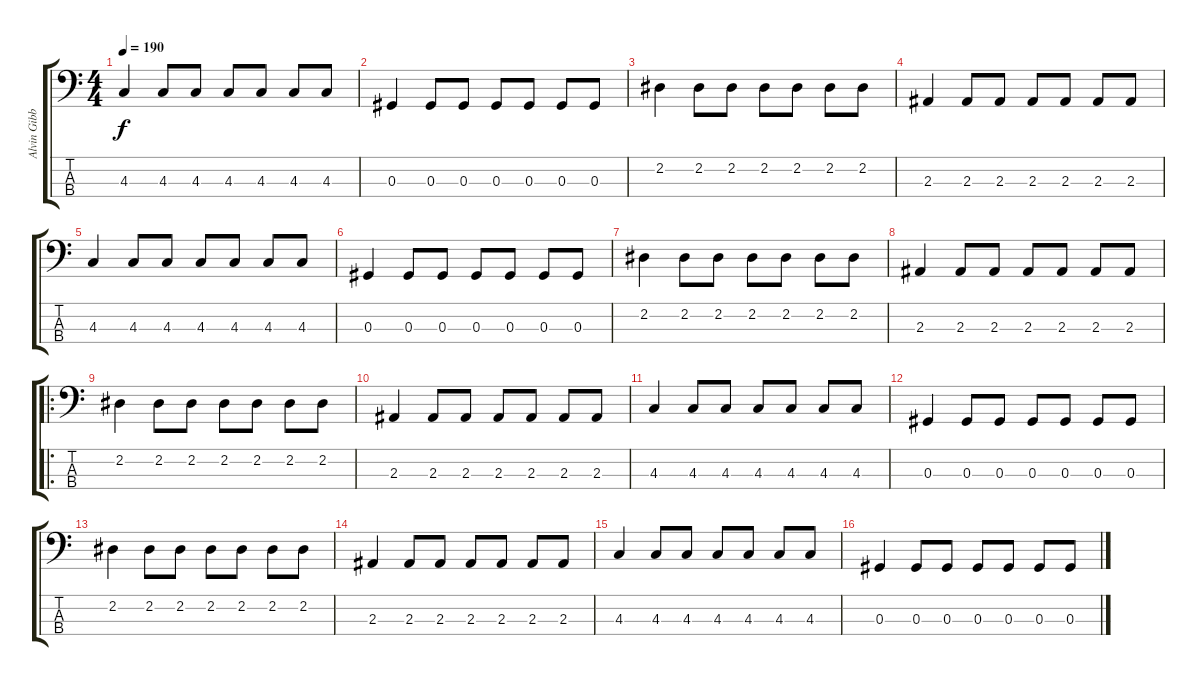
\track ("Alvin Gibbs" "Alvin Gibb") {instrument electricbassfinger}
\staff {score tabs}
\tuning (Gb2 Db2 Ab1 Eb1) {hide}
\ts (4 4)
\tempo 190
\clef f4
\ks c
4.3.4{dy f} 4.3.8 4.3.8 4.3.8 4.3.8 4.3.8 4.3.8 |
0.3.4 0.3.8 0.3.8 0.3.8 0.3.8 0.3.8 0.3.8 |
2.2.4 2.2.8 2.2.8 2.2.8 2.2.8 2.2.8 2.2.8 |
2.3.4 2.3.8 2.3.8 2.3.8 2.3.8 2.3.8 2.3.8 |
4.3.4 4.3.8 4.3.8 4.3.8 4.3.8 4.3.8 4.3.8 |
0.3.4 0.3.8 0.3.8 0.3.8 0.3.8 0.3.8 0.3.8 |
2.2.4 2.2.8 2.2.8 2.2.8 2.2.8 2.2.8 2.2.8 |
2.3.4 2.3.8 2.3.8 2.3.8 2.3.8 2.3.8 2.3.8 |
\ro
2.2.4 2.2.8 2.2.8 2.2.8 2.2.8 2.2.8 2.2.8 |
2.3.4 2.3.8 2.3.8 2.3.8 2.3.8 2.3.8 2.3.8 |
4.3.4 4.3.8 4.3.8 4.3.8 4.3.8 4.3.8 4.3.8 |
0.3.4 0.3.8 0.3.8 0.3.8 0.3.8 0.3.8 0.3.8 |
2.2.4 2.2.8 2.2.8 2.2.8 2.2.8 2.2.8 2.2.8 |
2.3.4 2.3.8 2.3.8 2.3.8 2.3.8 2.3.8 2.3.8 |
4.3.4 4.3.8 4.3.8 4.3.8 4.3.8 4.3.8 4.3.8 |
0.3.4 0.3.8 0.3.8 0.3.8 0.3.8 0.3.8 0.3.8
